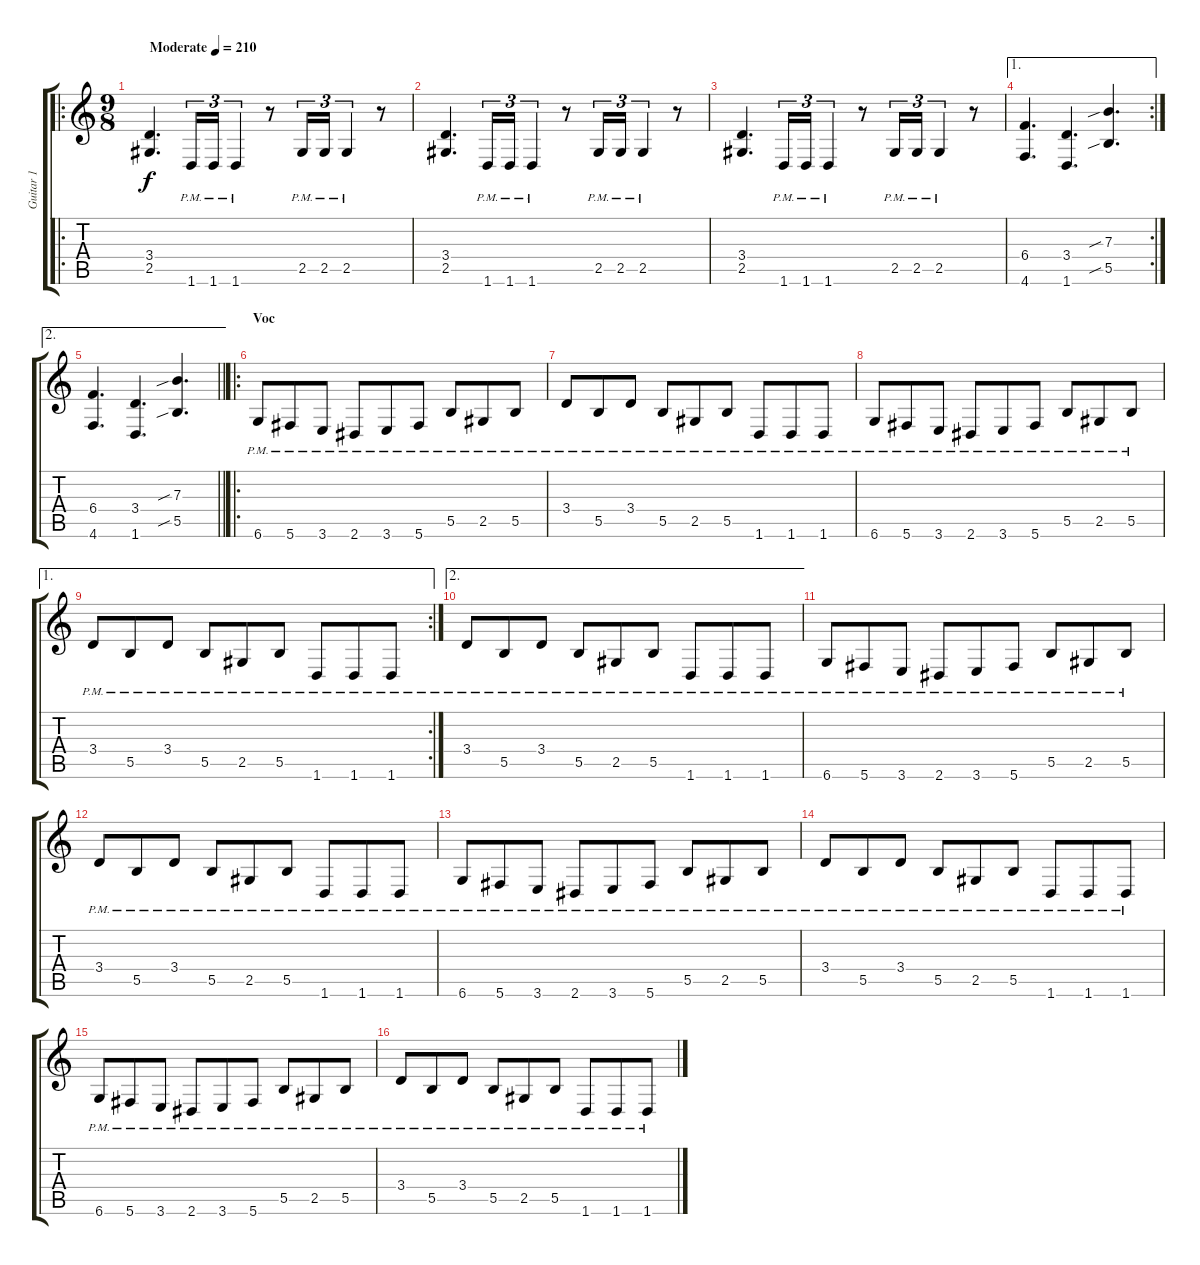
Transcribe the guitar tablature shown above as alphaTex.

\track ("Guitar 1" "Guitar 1") {instrument distortionguitar}
\staff {score tabs}
\tuning (Db4 Ab3 E3 B2 Gb2 Db2) {hide}
\ro
\ts (9 8)
\tempo (210 "Moderate")
\clef g2
\ks c
(3.4 2.5).4{d dy f instrument distortionguitar} 1.6{pm}.16{tu (3 2)} 1.6{pm}.16{tu (3 2)} 1.6{pm}.4{tu (3 2)} r.8 2.5{pm}.16{tu (3 2)} 2.5{pm}.16{tu (3 2)} 2.5{pm}.4{tu (3 2)} r.8 |
(3.4 2.5).4{d} 1.6{pm}.16{tu (3 2)} 1.6{pm}.16{tu (3 2)} 1.6{pm}.4{tu (3 2)} r.8 2.5{pm}.16{tu (3 2)} 2.5{pm}.16{tu (3 2)} 2.5{pm}.4{tu (3 2)} r.8 |
(3.4 2.5).4{d} 1.6{pm}.16{tu (3 2)} 1.6{pm}.16{tu (3 2)} 1.6{pm}.4{tu (3 2)} r.8 2.5{pm}.16{tu (3 2)} 2.5{pm}.16{tu (3 2)} 2.5{pm}.4{tu (3 2)} r.8 |
\ae 1
\rc 2
(6.4 4.6).4{d} (3.4 1.6).4{d} (7.3{sib} 5.5{sib}).4{d} |
\ae 2
\barLineRight lightlight
(6.4 4.6).4{d} (3.4 1.6).4{d} (7.3{sib} 5.5{sib}).4{d} |
\ro
\section ("" "Voc")
6.6{pm}.8 5.6{pm}.8 3.6{pm}.8 2.6{pm}.8 3.6{pm}.8 5.6{pm}.8 5.5{pm}.8 2.5{pm}.8 5.5{pm}.8 |
3.4{pm}.8 5.5{pm}.8 3.4{pm}.8 5.5{pm}.8 2.5{pm}.8 5.5{pm}.8 1.6{pm}.8 1.6{pm}.8 1.6{pm}.8 |
6.6{pm}.8 5.6{pm}.8 3.6{pm}.8 2.6{pm}.8 3.6{pm}.8 5.6{pm}.8 5.5{pm}.8 2.5{pm}.8 5.5{pm}.8 |
\ae 1
\rc 2
3.4{pm}.8 5.5{pm}.8 3.4{pm}.8 5.5{pm}.8 2.5{pm}.8 5.5{pm}.8 1.6{pm}.8 1.6{pm}.8 1.6{pm}.8 |
\ae 2
3.4{pm}.8 5.5{pm}.8 3.4{pm}.8 5.5{pm}.8 2.5{pm}.8 5.5{pm}.8 1.6{pm}.8 1.6{pm}.8 1.6{pm}.8 |
6.6{pm}.8 5.6{pm}.8 3.6{pm}.8 2.6{pm}.8 3.6{pm}.8 5.6{pm}.8 5.5{pm}.8 2.5{pm}.8 5.5{pm}.8 |
3.4{pm}.8 5.5{pm}.8 3.4{pm}.8 5.5{pm}.8 2.5{pm}.8 5.5{pm}.8 1.6{pm}.8 1.6{pm}.8 1.6{pm}.8 |
6.6{pm}.8 5.6{pm}.8 3.6{pm}.8 2.6{pm}.8 3.6{pm}.8 5.6{pm}.8 5.5{pm}.8 2.5{pm}.8 5.5{pm}.8 |
3.4{pm}.8 5.5{pm}.8 3.4{pm}.8 5.5{pm}.8 2.5{pm}.8 5.5{pm}.8 1.6{pm}.8 1.6{pm}.8 1.6{pm}.8 |
6.6{pm}.8 5.6{pm}.8 3.6{pm}.8 2.6{pm}.8 3.6{pm}.8 5.6{pm}.8 5.5{pm}.8 2.5{pm}.8 5.5{pm}.8 |
3.4{pm}.8 5.5{pm}.8 3.4{pm}.8 5.5{pm}.8 2.5{pm}.8 5.5{pm}.8 1.6{pm}.8 1.6{pm}.8 1.6{pm}.8
